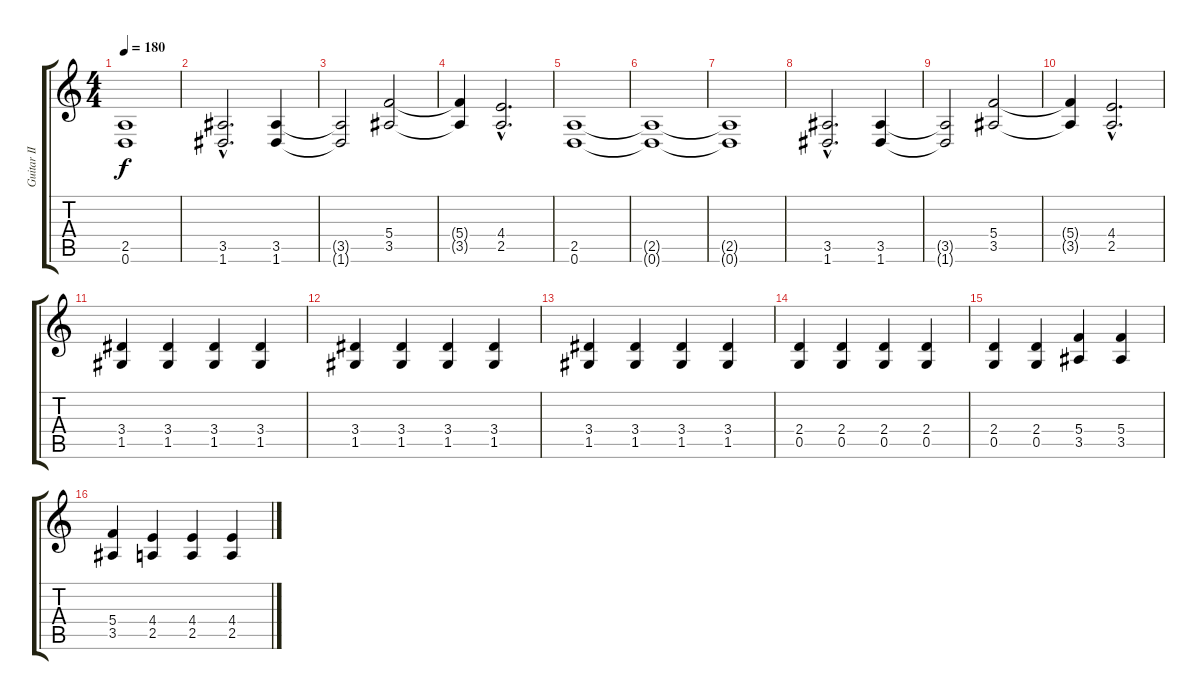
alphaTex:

\track ("Guitar II" "Guitar II") {instrument distortionguitar}
\staff {score tabs}
\tuning (D4 A3 F3 C3 G2 D2) {hide}
\ts (4 4)
\tempo 180
\clef g2
\ks c
(2.5{t} 0.6{t}).1{dy f} |
(3.5{hac} 1.6{hac}).2{d} (3.5 1.6).4 |
(3.5{t} 1.6{t}).2 (5.4 3.5).2 |
(5.4{t} 3.5{t}).4 (4.4{hac} 2.5{hac}).2{d} |
(2.5 0.6).1 |
(2.5{t} 0.6{t}).1 |
(2.5{t} 0.6{t}).1 |
(3.5{hac} 1.6{hac}).2{d} (3.5 1.6).4 |
(3.5{t} 1.6{t}).2 (5.4 3.5).2 |
(5.4{t} 3.5{t}).4 (4.4{hac} 2.5{hac}).2{d} |
(3.4 1.5).4 (3.4 1.5).4 (3.4 1.5).4 (3.4 1.5).4 |
(3.4 1.5).4 (3.4 1.5).4 (3.4 1.5).4 (3.4 1.5).4 |
(3.4 1.5).4 (3.4 1.5).4 (3.4 1.5).4 (3.4 1.5).4 |
(2.4 0.5).4 (2.4 0.5).4 (2.4 0.5).4 (2.4 0.5).4 |
(2.4 0.5).4 (2.4 0.5).4 (5.4 3.5).4 (5.4 3.5).4 |
(5.4 3.5).4 (4.4 2.5).4 (4.4 2.5).4 (4.4 2.5).4
